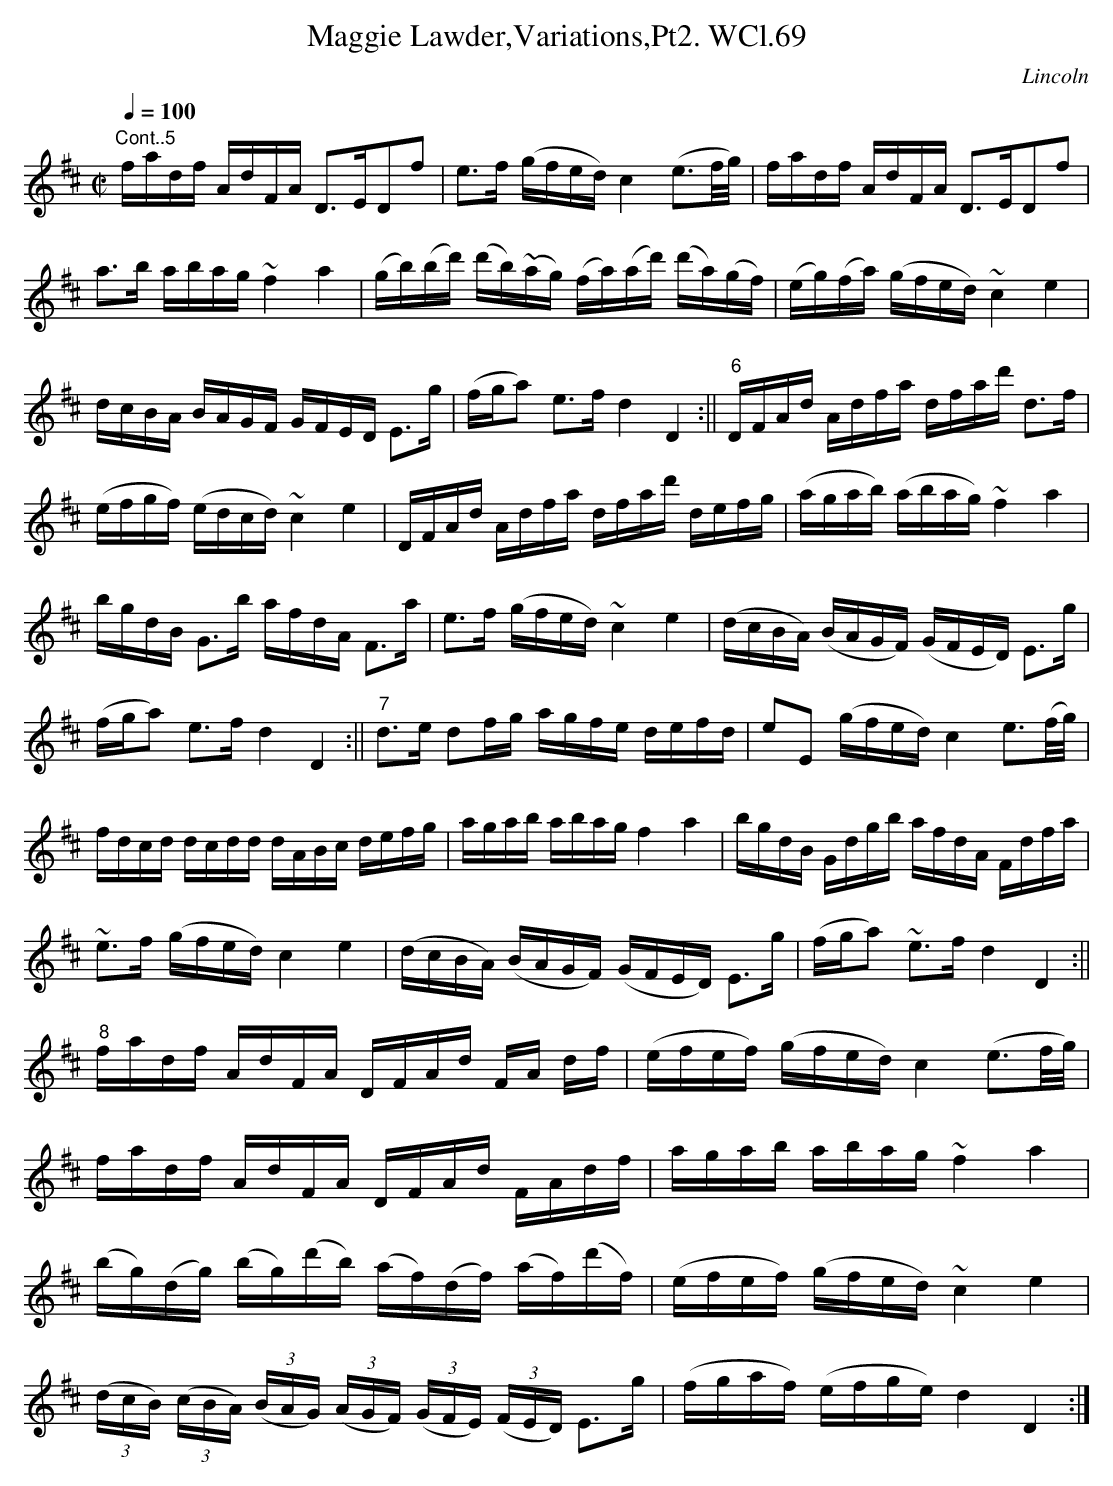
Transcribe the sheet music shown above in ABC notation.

X:1
T:Maggie Lawder,Variations,Pt2. WCl.69
L:1/8
M:C|
O:Lincoln
Q:1/4=100
K:D
"Cont..5"f/a/d/f/ A/d/F/A/ D>EDf|e>f (g/f/e/d/) c2 (e3/2f/4g/4)|\
f/a/d/f/ A/d/F/A/ D>EDf|!
a>b a/b/a/g/ ~f2 a2|(g/b/)(b/d'/) (d'/b/)(~a/g/) (f/a/)(a/d'/)\
(d'/a/)(g/f/)|(e/g/)(f/a/) (g/f/e/d/) ~c2 e2|!
d/c/B/A/ B/A/G/F/ G/F/E/D/ E>g|(f/g/a) e>f d2D2:||\
"6"D/F/A/d/ A/d/f/a/ d/f/a/d'/ d>f|!
(e/f/g/f/) (e/d/c/d/) ~c2 e2|D/F/A/d/ A/d/f/a/ d/f/a/d'/ d/e/f/g/|\
(a/g/a/b/) (a/b/a/g/) ~f2a2|!
b/g/d/B/ G>b a/f/d/A/ F>a|e>f (g/f/e/d/) ~c2e2|\
(d/c/B/A/) (B/A/G/F/) (G/F/E/D/) E>g|!
(f/g/a) e>f d2D2:||\
"7"d>e df/g/ a/g/f/e/ d/e/f/d/|eE (g/f/e/d/) c2 e3/2(f/4g/4)|!
f/d/c/d/ d/c/d/d/ d/A/B/c/ d/e/f/g/|a/g/a/b/ a/b/a/g/ f2a2|\
b/g/d/B/ G/d/g/b/ a/f/d/A/ F/d/f/a/|!
~e>f (g/f/e/d/) c2e2|\
(d/c/B/A/) (B/A/G/F/) (G/F/E/D/) E>g|(f/g/a) ~e>f d2D2:||!
"8"f/a/d/f/ A/d/F/A/ D/F/A/d/ F/A/ d/f/|\
(e/f/e/f/) (g/f/e/d/) c2 (e3/2f/4g/4)|!
f/a/d/f/ A/d/F/A/ D/F/A/d/ F/A/d/f/|a/g/a/b/ a/b/a/g/ ~f2a2|!
(b/g/)(d/g/) (b/g/)(d'/b/) (a/f/)(d/f/) (a/f/)(d'/f/)|\
(e/f/e/f/) (g/f/e/d/) ~c2 e2|!
((3d/c/B/) ((3c/B/A/) ((3B/A/G/) ((3A/G/F/) ((3G/F/E/) ((3F/E/D/) E>g|\
(f/g/a/f/) (e/f/g/e/) d2D2:|
